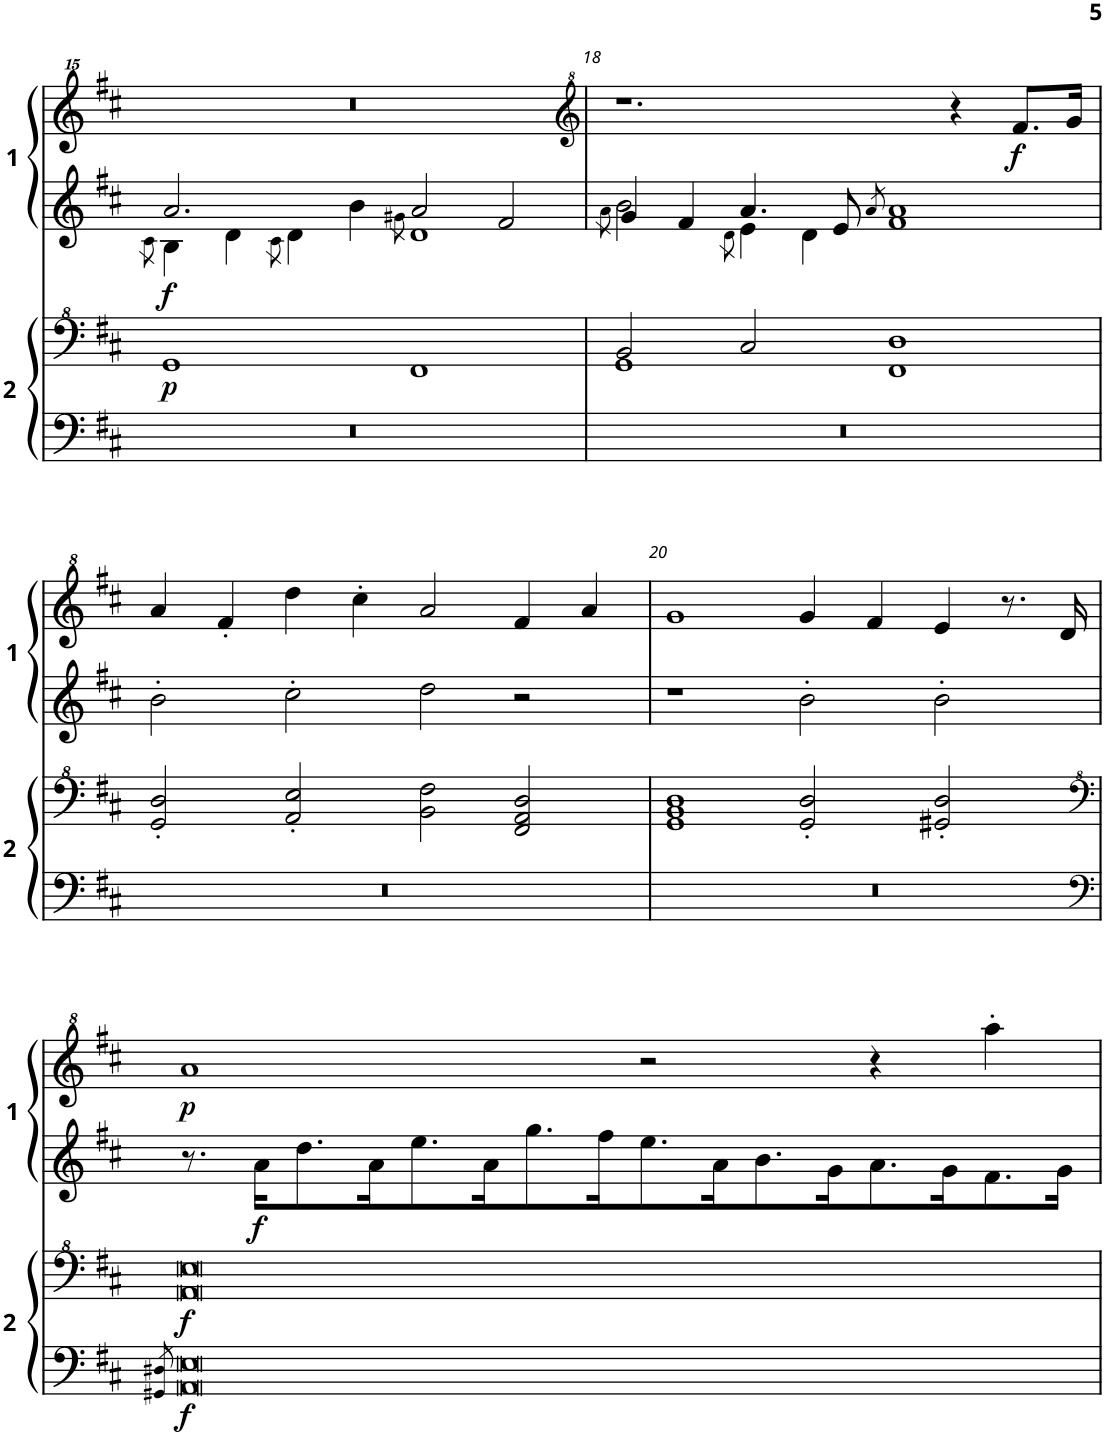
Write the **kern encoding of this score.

**kern	**kern	**dynam	**kern	**kern	**dynam
*part2	*part2	*part2	*part1	*part1	*part1
*staff4	*staff3	*staff3/4	*staff2	*staff1	*staff1/2
*I"Player 2	*	*	*I"Player 1	*	*
!!LO:PB:g=z
*clefF4	*clefF^4	*	*clefG2	*clefG^^2	*
*k[f#c#]	*k[f#c#]	*	*k[f#c#]	*k[f#c#]	*
*M8/4	*M8/4	*	*M8/4	*M8/4	*
=17	=17	=17	=17	=17	=17
*	*	*	*^	*	*
.	.	.	.	8qc#\	.	.
!	!	!LO:DY:b	!	!	!	!LO:DY:b=2
0r	1G	p	2.a/	4B\	0r	f
.	.	.	.	4d\	.	.
.	.	.	.	8qc#\	.	.
.	.	.	.	4d\	.	.
.	.	.	4b\	4ryy	.	.
.	.	.	.	8qg#X\	.	.
.	1F#	.	2a/	1d	.	.
.	.	.	2f#/	.	.	.
=18	=18	=18	=18	=18	=18	=18
.	.	.	.	8qa\	.	.
*	*	*	*	*	*clefG^2	*
*	*^	*	*	*	*	*
0r	2B/	1G	.	4g/	2b\	1.r	.
.	.	.	.	4f#/	.	.	.
.	.	.	.	.	8qd\	.	.
.	2c#/	.	.	4.a/	4e\	.	.
.	.	.	.	.	4d\	.	.
.	.	.	.	8e/	.	.	.
.	.	.	.	8qa/	.	.	.
.	1F# 1d	1ryy	.	1f# 1a	1ryy	.	.
.	.	.	.	.	.	4r	.
!	!	!	!	!	!	!	!LO:DY:b
.	.	.	.	.	.	8.ff#/L	f
.	.	.	.	.	.	16gg/Jk	.
*	*v	*v	*	*	*	*	*
*	*	*	*v	*v	*	*
!!LO:LB:g=z
=19	=19	=19	=19	=19	=19
0r	2G/' 2d/'	.	2b'\	4aa/	.
.	.	.	.	4ff#'/	.
.	2A/' 2e/'	.	2cc#'\	4ddd\	.
.	.	.	.	4ccc#'\	.
.	2B\ 2f#\	.	2dd\	2aa/	.
.	2F#/ 2A/ 2d/	.	2r	4ff#/	.
.	.	.	.	4aa/	.
=20	=20	=20	=20	=20	=20
0r	1G 1B 1d	.	1r	1gg	.
.	2G/' 2d/'	.	2b'\	4gg/	.
.	.	.	.	4ff#/	.
.	2G#X/' 2d/'	.	2b'\	4ee/	.
.	.	.	.	8.r	.
.	.	.	.	16dd/	.
!!LO:LB:g=z
=21	=21	=21	=21	=21	=21
*clefF4	*clefF^4	*	*	*	*
8qGG#X/ 8qD#X/	.	.	.	.	.
!	!	!LO:DY:b=2	!	!	!
!	!	!LO:DY:n=1:b	!	!	!LO:DY:b
0AA 0E	0A 0e	f f	8.r	1aa	p
!	!	!	!	!	!LO:DY:b=2
.	.	.	16a\KL	.	f
.	.	.	8.dd\	.	.
.	.	.	16a\K	.	.
.	.	.	8.ee\	.	.
.	.	.	16a\K	.	.
.	.	.	8.gg\	.	.
.	.	.	16ff#\K	.	.
.	.	.	8.ee\	2r	.
.	.	.	16a\K	.	.
.	.	.	8.b\	.	.
.	.	.	16g\K	.	.
.	.	.	8.a\	4r	.
.	.	.	16g\K	.	.
.	.	.	8.f#\	4aaa'\	.
.	.	.	16g\Jk	.	.
=	=	=	=	=	=
*-	*-	*-	*-	*-	*-
